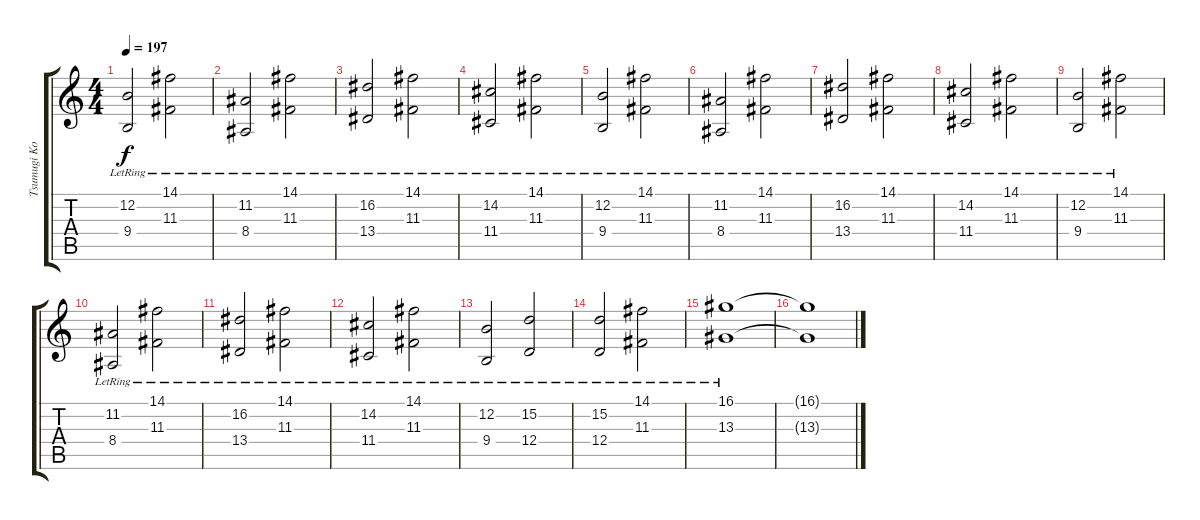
\track ("Tsumugi Kotobuki" "Tsumugi Ko") {instrument fx1rain}
\staff {score tabs}
\tuning (E4 B3 G3 D3 A2 E2) {hide}
\ts (4 4)
\tempo 197
\clef g2
\ks c
(12.2{lr} 9.4{lr}).2{dy f} (14.1{lr} 11.3{lr}).2 |
(11.2{lr} 8.4{lr}).2 (14.1{lr} 11.3{lr}).2 |
(16.2{lr} 13.4{lr}).2 (14.1{lr} 11.3{lr}).2 |
(14.2{lr} 11.4{lr}).2 (14.1{lr} 11.3{lr}).2 |
(12.2{lr} 9.4{lr}).2 (14.1{lr} 11.3{lr}).2 |
(11.2{lr} 8.4{lr}).2 (14.1{lr} 11.3{lr}).2 |
(16.2{lr} 13.4{lr}).2 (14.1{lr} 11.3{lr}).2 |
(14.2{lr} 11.4{lr}).2 (14.1{lr} 11.3{lr}).2 |
(12.2{lr} 9.4{lr}).2 (14.1{lr} 11.3{lr}).2 |
(11.2{lr} 8.4{lr}).2 (14.1{lr} 11.3{lr}).2 |
(16.2{lr} 13.4{lr}).2 (14.1{lr} 11.3{lr}).2 |
(14.2{lr} 11.4{lr}).2 (14.1{lr} 11.3{lr}).2 |
(12.2{lr} 9.4{lr}).2 (15.2{lr} 12.4{lr}).2 |
(15.2{lr} 12.4{lr}).2 (14.1{lr} 11.3{lr}).2 |
(16.1{lr} 13.3{lr}).1 |
(16.1{t} 13.3{t}).1
